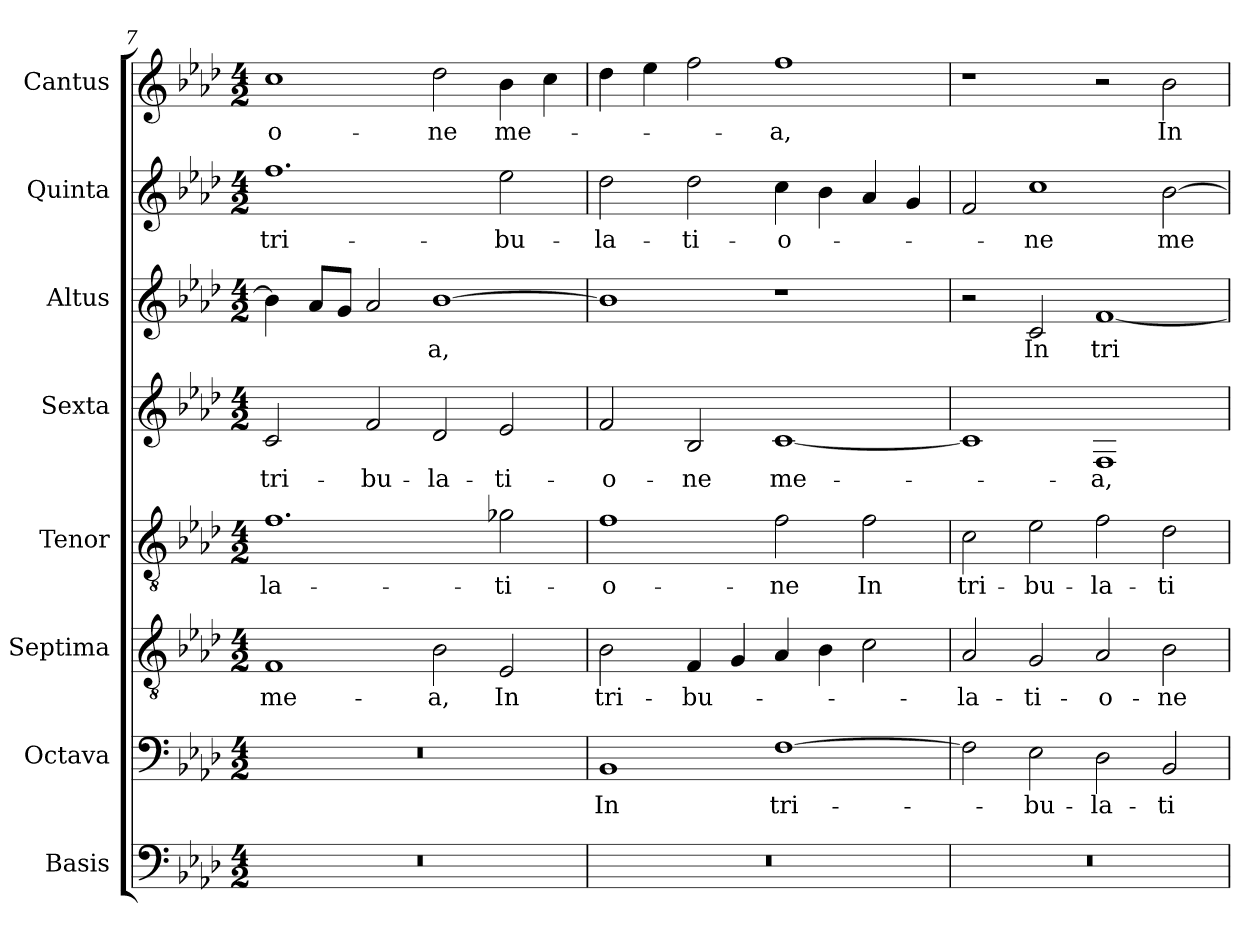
**kern	**kern	**text	**kern	**text	**kern	**text	**kern	**text	**kern	**text	**kern	**text	**kern	**text
*part8	*part7	*part7	*part6	*part6	*part5	*part5	*part4	*part4	*part3	*part3	*part2	*part2	*part1	*part1
*staff8	*staff7	*staff7	*staff6	*staff6	*staff5	*staff5	*staff4	*staff4	*staff3	*staff3	*staff2	*staff2	*staff1	*staff1
*I"Basis	*I"Octava	*	*I"Septima	*	*I"Tenor	*	*I"Sexta	*	*I"Altus	*	*I"Quinta	*	*I"Cantus	*
*I'B	*	*	*	*	*I'T	*	*	*	*I'A	*	*	*	*I'C	*
*clefF4	*clefF4	*	*clefGv2	*	*clefGv2	*	*clefG2	*	*clefG2	*	*clefG2	*	*clefG2	*
*k[b-e-a-d-]	*k[b-e-a-d-]	*	*k[b-e-a-d-]	*	*k[b-e-a-d-]	*	*k[b-e-a-d-]	*	*k[b-e-a-d-]	*	*k[b-e-a-d-]	*	*k[b-e-a-d-]	*
*A-:	*A-:	*	*A-:	*	*A-:	*	*A-:	*	*A-:	*	*A-:	*	*A-:	*
*M4/2	*M4/2	*	*M4/2	*	*M4/2	*	*M4/2	*	*M4/2	*	*M4/2	*	*M4/2	*
=7	=7	=7	=7	=7	=7	=7	=7	=7	=7	=7	=7	=7	=7	=7
!	!	!	!	!LO:LY:b	!	!LO:LY:b	!	!LO:LY:b	!	!	!	!LO:LY:b	!	!LO:LY:b
0r	0r	.	1F	me-	1.f	-la-	2c/	tri-	4b-\]	.	1.ff	tri-	1cc	-o-
.	.	.	.	.	.	.	.	.	8a-/L	.	.	.	.	.
.	.	.	.	.	.	.	.	.	8g/J	.	.	.	.	.
!	!	!	!	!	!	!	!	!LO:LY:b	!	!	!	!	!	!
.	.	.	.	.	.	.	2f/	-bu-	2a-/	.	.	.	.	.
!	!	!	!	!LO:LY:b	!	!	!	!LO:LY:b	!	!LO:LY:b	!	!	!	!LO:LY:b
.	.	.	2B-\	-a,	.	.	2d-/	-la-	[1b-	-a,	.	.	2dd-\	-ne
!	!	!	!	!LO:LY:b	!	!LO:LY:b	!	!LO:LY:b	!	!	!	!LO:LY:b	!	!LO:LY:b
.	.	.	2E-/	In	2g-X\	-ti-	2e-/	-ti-	.	.	2ee-\	-bu-	4b-\	me-
.	.	.	.	.	.	.	.	.	.	.	.	.	4cc\	.
=8	=8	=8	=8	=8	=8	=8	=8	=8	=8	=8	=8	=8	=8	=8
!	!	!LO:LY:b	!	!LO:LY:b	!	!LO:LY:b	!	!LO:LY:b	!	!	!	!LO:LY:b	!	!
0r	1BB-	In	2B-\	tri-	1f	-o-	2f/	-o-	1b-]	.	2dd-\	-la-	4dd-\	.
.	.	.	.	.	.	.	.	.	.	.	.	.	4ee-\	.
!	!	!	!	!LO:LY:b	!	!	!	!LO:LY:b	!	!	!	!LO:LY:b	!	!
.	.	.	4F/	-bu-	.	.	2B-/	-ne	.	.	2dd-\	-ti-	2ff\	.
.	.	.	4G/	.	.	.	.	.	.	.	.	.	.	.
!	!	!LO:LY:b	!	!	!	!LO:LY:b	!	!LO:LY:b	!	!	!	!LO:LY:b	!	!LO:LY:b
.	[1F	tri-	4A-/	.	2f\	-ne	[1c	me-	1r	.	4cc\	-o-	1ff	-a,
.	.	.	4B-\	.	.	.	.	.	.	.	4b-\	.	.	.
!	!	!	!	!	!	!LO:LY:b	!	!	!	!	!	!	!	!
.	.	.	2c\	.	2f\	In	.	.	.	.	4a-/	.	.	.
.	.	.	.	.	.	.	.	.	.	.	4g/	.	.	.
=9	=9	=9	=9	=9	=9	=9	=9	=9	=9	=9	=9	=9	=9	=9
!	!	!	!	!LO:LY:b	!	!LO:LY:b	!	!	!	!	!	!	!	!
0r	2F\]	.	2A-/	-la-	2c\	tri-	1c]	.	2r	.	2f/	.	1r	.
!	!	!LO:LY:b	!	!LO:LY:b	!	!LO:LY:b	!	!	!	!LO:LY:b	!	!LO:LY:b	!	!
.	2E-\	-bu-	2G/	-ti-	2e-\	-bu-	.	.	2c/	In	1cc	-ne	.	.
!	!	!LO:LY:b	!	!LO:LY:b	!	!LO:LY:b	!	!LO:LY:b	!	!LO:LY:b	!	!	!	!
.	2D-\	-la-	2A-/	-o-	2f\	-la-	1F	-a,	[1f	tri-	.	.	2r	.
!	!	!LO:LY:b	!	!LO:LY:b	!	!LO:LY:b	!	!	!	!	!	!LO:LY:b	!	!LO:LY:b
.	2BB-/	-ti-	2B-\	-ne	2d-\	-ti-	.	.	.	.	[2b-\	me-	2b-\	In
=	=	=	=	=	=	=	=	=	=	=	=	=	=	=
*-	*-	*-	*-	*-	*-	*-	*-	*-	*-	*-	*-	*-	*-	*-
